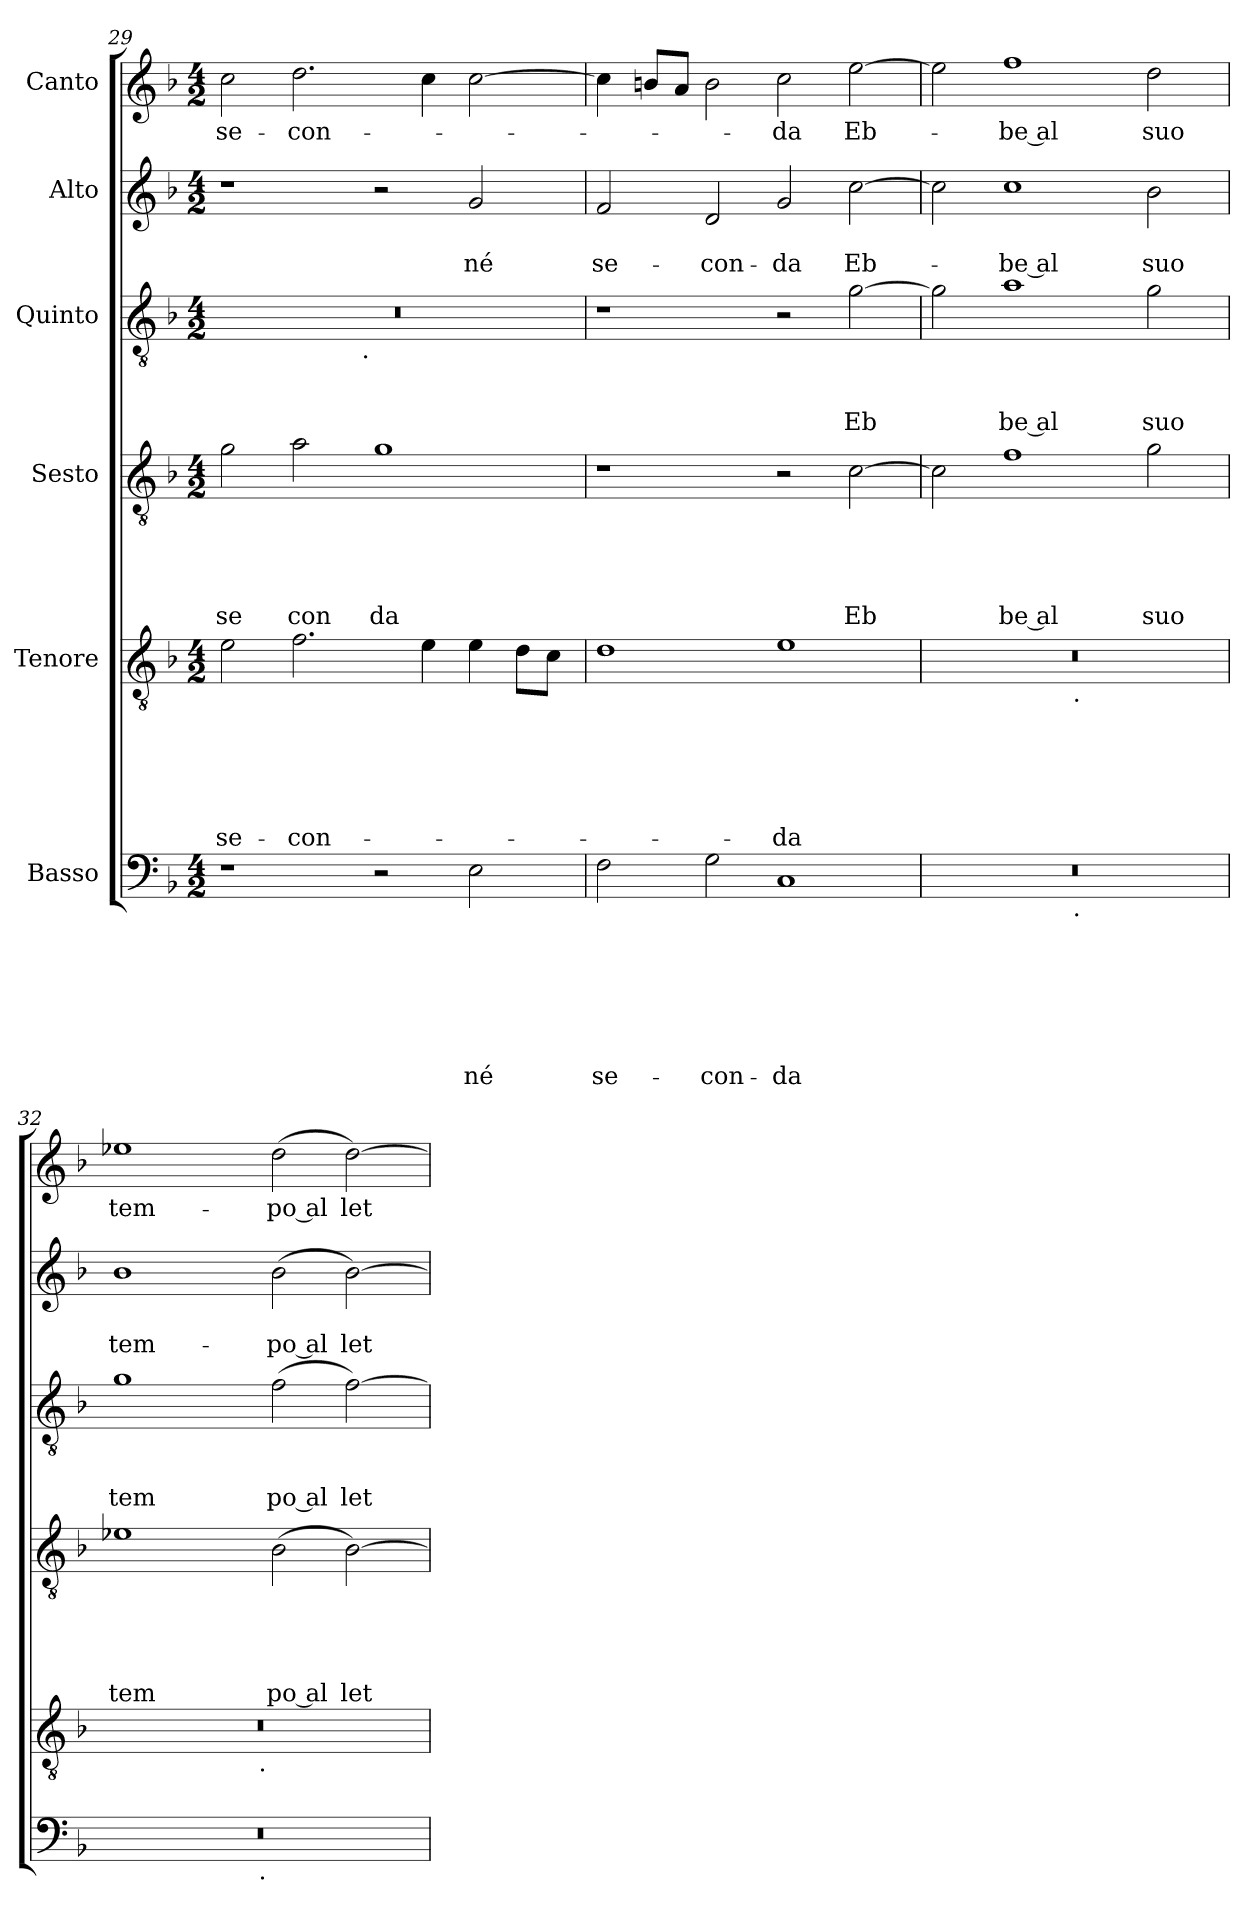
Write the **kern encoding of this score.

**kern	**text	**text	**text	**text	**text	**text	**text	**kern	**text	**text	**text	**text	**text	**text	**kern	**text	**text	**text	**text	**text	**kern	**text	**text	**text	**kern	**text	**text	**kern	**text
*part6	*part6	*part6	*part6	*part6	*part6	*part6	*part6	*part5	*part5	*part5	*part5	*part5	*part5	*part5	*part4	*part4	*part4	*part4	*part4	*part4	*part3	*part3	*part3	*part3	*part2	*part2	*part2	*part1	*part1
*staff6	*staff6	*staff6	*staff6	*staff6	*staff6	*staff6	*staff6	*staff5	*staff5	*staff5	*staff5	*staff5	*staff5	*staff5	*staff4	*staff4	*staff4	*staff4	*staff4	*staff4	*staff3	*staff3	*staff3	*staff3	*staff2	*staff2	*staff2	*staff1	*staff1
*I"Basso	*	*	*	*	*	*	*	*I"Tenore	*	*	*	*	*	*	*I"Sesto	*	*	*	*	*	*I"Quinto	*	*	*	*I"Alto	*	*	*I"Canto	*
*clefF4	*	*	*	*	*	*	*	*clefGv2	*	*	*	*	*	*	*clefGv2	*	*	*	*	*	*clefGv2	*	*	*	*clefG2	*	*	*clefG2	*
*ITrd-3c-5	*	*	*	*	*	*	*	*ITrd-3c-5	*	*	*	*	*	*	*	*	*	*	*	*	*ITrd-3c-5	*	*	*	*ITrd-3c-5	*	*	*ITrd-3c-5	*
*k[b-e-]	*	*	*	*	*	*	*	*k[b-e-]	*	*	*	*	*	*	*k[b-]	*	*	*	*	*	*k[b-e-]	*	*	*	*k[b-e-]	*	*	*k[b-e-]	*
*B-:	*	*	*	*	*	*	*	*B-:	*	*	*	*	*	*	*F:	*	*	*	*	*	*B-:	*	*	*	*B-:	*	*	*B-:	*
*M4/2	*	*	*	*	*	*	*	*M4/2	*	*	*	*	*	*	*M4/2	*	*	*	*	*	*M4/2	*	*	*	*M4/2	*	*	*M4/2	*
=29	=29	=29	=29	=29	=29	=29	=29	=29	=29	=29	=29	=29	=29	=29	=29	=29	=29	=29	=29	=29	=29	=29	=29	=29	=29	=29	=29	=29	=29
!	!	!	!	!	!	!	!	!	!	!	!	!	!	!LO:LY:b	!	!	!	!	!	!LO:LY:b	!	!	!	!	!	!	!	!	!LO:LY:b
*	*	*	*	*	*	*	*	*	*	*	*	*	*	*	*	*	*	*	*	*	*^	*	*	*	*	*	*	*	*
1r	.	.	.	.	.	.	.	2a\	.	.	.	.	.	se-	2g\	.	.	.	.	se	0r	2ryy	.	.	.	1r	.	.	2ff\	se-
!	!	!	!	!	!	!	!	!	!	!	!	!	!	!LO:LY:b	!	!	!	!	!	!LO:LY:b	!	!	!	!	!	!	!	!	!	!LO:LY:b
.	.	.	.	.	.	.	.	2.b-\	.	.	.	.	.	-con-	2a\	.	.	.	.	con	.	4...ryy	.	.	.	.	.	.	2.gg\	-con-
!	!	!	!	!	!	!	!	!	!	!	!	!	!	!	!	!	!	!	!	!	!	!LO:TX:b:t=.	!	!	!	!	!	!	!	!
.	.	.	.	.	.	.	.	.	.	.	.	.	.	.	.	.	.	.	.	.	.	1ryy	.	.	.	.	.	.	.	.
!	!	!	!	!	!	!	!	!	!	!	!	!	!	!	!	!	!	!	!	!LO:LY:b	!	!	!	!	!	!	!	!	!	!
2r	.	.	.	.	.	.	.	.	.	.	.	.	.	.	1g	.	.	.	.	da	.	.	.	.	.	2r	.	.	.	.
.	.	.	.	.	.	.	.	4a\	.	.	.	.	.	.	.	.	.	.	.	.	.	.	.	.	.	.	.	.	4ff\	.
!	!	!	!	!	!	!	!LO:LY:b	!	!	!	!	!	!	!	!	!	!	!	!	!	!	!	!	!	!	!	!	!LO:LY:b	!	!
2A\	.	.	.	.	.	.	né	4a\	.	.	.	.	.	.	.	.	.	.	.	.	.	.	.	.	.	2cc/	.	né	[>2ff\	.
.	.	.	.	.	.	.	.	8g\L	.	.	.	.	.	.	.	.	.	.	.	.	.	.	.	.	.	.	.	.	.	.
.	.	.	.	.	.	.	.	8f\J	.	.	.	.	.	.	.	.	.	.	.	.	.	.	.	.	.	.	.	.	.	.
.	.	.	.	.	.	.	.	.	.	.	.	.	.	.	.	.	.	.	.	.	.	32ryy	.	.	.	.	.	.	.	.
=30	=30	=30	=30	=30	=30	=30	=30	=30	=30	=30	=30	=30	=30	=30	=30	=30	=30	=30	=30	=30	=30	=30	=30	=30	=30	=30	=30	=30	=30	=30
!	!	!	!	!	!	!	!LO:LY:b	!	!	!	!	!	!	!	!	!	!	!	!	!	!	!	!	!	!	!	!	!LO:LY:b	!	!
*	*	*	*	*	*	*	*	*	*	*	*	*	*	*	*	*	*	*	*	*	*v	*v	*	*	*	*	*	*	*	*
2B-\	.	.	.	.	.	.	se-	1g	.	.	.	.	.	.	1r	.	.	.	.	.	1r	.	.	.	2b-/	.	se-	4ff\]	.
.	.	.	.	.	.	.	.	.	.	.	.	.	.	.	.	.	.	.	.	.	.	.	.	.	.	.	.	8een/L	.
.	.	.	.	.	.	.	.	.	.	.	.	.	.	.	.	.	.	.	.	.	.	.	.	.	.	.	.	8dd/J	.
!	!	!	!	!	!	!	!LO:LY:b	!	!	!	!	!	!	!	!	!	!	!	!	!	!	!	!	!	!	!	!LO:LY:b	!	!
2c\	.	.	.	.	.	.	-con-	.	.	.	.	.	.	.	.	.	.	.	.	.	.	.	.	.	2g/	.	-con-	2ee\	.
!	!	!	!	!	!	!	!LO:LY:b	!	!	!	!	!	!	!LO:LY:b	!	!	!	!	!	!	!	!	!	!	!	!	!LO:LY:b	!	!LO:LY:b
1F	.	.	.	.	.	.	-da	1a	.	.	.	.	.	-da	2r	.	.	.	.	.	2r	.	.	.	2cc/	.	-da	2ff\	-da
!	!	!	!	!	!	!	!	!	!	!	!	!	!	!	!	!	!	!	!	!LO:LY:b	!	!	!	!LO:LY:b	!	!	!LO:LY:b	!	!LO:LY:b
.	.	.	.	.	.	.	.	.	.	.	.	.	.	.	[>2c\	.	.	.	.	Eb	[>2cc\	.	.	Eb	[>2ff\	.	Eb-	[>2aa\	Eb-
=31	=31	=31	=31	=31	=31	=31	=31	=31	=31	=31	=31	=31	=31	=31	=31	=31	=31	=31	=31	=31	=31	=31	=31	=31	=31	=31	=31	=31	=31
*^	*	*	*	*	*	*	*	*^	*	*	*	*	*	*	*	*	*	*	*	*	*	*	*	*	*	*	*	*	*
0r	2ryy	.	.	.	.	.	.	.	0r	2ryy	.	.	.	.	.	.	2c\]	.	.	.	.	.	2cc\]	.	.	.	2ff\]	.	.	2aa\]	.
!	!	!	!	!	!	!	!	!	!	!	!	!	!	!	!	!	!	!	!	!	!	!LO:LY:b:rj	!	!	!	!LO:LY:b:rj	!	!	!LO:LY:b:rj	!	!LO:LY:b:rj
.	4...ryy	.	.	.	.	.	.	.	.	4...ryy	.	.	.	.	.	.	1f	.	.	.	.	be al	1dd	.	.	be al	1ff	.	-be al	1bb-	-be al
!	!	!	!	!	!	!	!	!	!	!LO:TX:b:t=.	!	!	!	!	!	!	!	!	!	!	!	!	!	!	!	!	!	!	!	!	!
!	!LO:TX:b:t=.	!	!	!	!	!	!	!	!	!	!	!	!	!	!	!	!	!	!	!	!	!	!	!	!	!	!	!	!	!	!
.	1ryy	.	.	.	.	.	.	.	.	1ryy	.	.	.	.	.	.	.	.	.	.	.	.	.	.	.	.	.	.	.	.	.
!	!	!	!	!	!	!	!	!	!	!	!	!	!	!	!	!	!	!	!	!	!	!LO:LY:b	!	!	!	!LO:LY:b	!	!	!LO:LY:b	!	!LO:LY:b
.	.	.	.	.	.	.	.	.	.	.	.	.	.	.	.	.	2g\	.	.	.	.	suo	2cc\	.	.	suo	2ee-\	.	suo	2gg\	suo
.	32ryy	.	.	.	.	.	.	.	.	32ryy	.	.	.	.	.	.	.	.	.	.	.	.	.	.	.	.	.	.	.	.	.
=32	=32	=32	=32	=32	=32	=32	=32	=32	=32	=32	=32	=32	=32	=32	=32	=32	=32	=32	=32	=32	=32	=32	=32	=32	=32	=32	=32	=32	=32	=32	=32
!	!	!	!	!	!	!	!	!	!	!	!	!	!	!	!	!	!	!	!	!	!	!LO:LY:b	!	!	!	!LO:LY:b	!	!	!LO:LY:b	!	!LO:LY:b
0r	2ryy	.	.	.	.	.	.	.	0r	2ryy	.	.	.	.	.	.	1e-X	.	.	.	.	tem	1cc	.	.	tem	1ee-	.	tem-	1aa-X	tem-
.	4...ryy	.	.	.	.	.	.	.	.	4...ryy	.	.	.	.	.	.	.	.	.	.	.	.	.	.	.	.	.	.	.	.	.
!	!	!	!	!	!	!	!	!	!	!LO:TX:b:t=.	!	!	!	!	!	!	!	!	!	!	!	!	!	!	!	!	!	!	!	!	!
!	!LO:TX:b:t=.	!	!	!	!	!	!	!	!	!	!	!	!	!	!	!	!	!	!	!	!	!	!	!	!	!	!	!	!	!	!
.	1ryy	.	.	.	.	.	.	.	.	1ryy	.	.	.	.	.	.	.	.	.	.	.	.	.	.	.	.	.	.	.	.	.
!	!	!	!	!	!	!	!	!	!	!	!	!	!	!	!	!	!	!	!	!	!	!LO:LY:b:rj	!	!	!	!LO:LY:b:rj	!	!	!LO:LY:b:rj	!	!LO:LY:b:rj
.	.	.	.	.	.	.	.	.	.	.	.	.	.	.	.	.	(<2B-\	.	.	.	.	po al	(<2b-\	.	.	po al	(<2ee-\	.	-po al	(<2gg\	-po al
!	!	!	!	!	!	!	!	!	!	!	!	!	!	!	!	!	!	!	!	!	!	!LO:LY:b	!	!	!	!LO:LY:b	!	!	!LO:LY:b	!	!LO:LY:b
.	.	.	.	.	.	.	.	.	.	.	.	.	.	.	.	.	[>2B-\)	.	.	.	.	let	[>2b-\)	.	.	let	[>2ee-\)	.	let-	[>2gg\)	let-
.	32ryy	.	.	.	.	.	.	.	.	32ryy	.	.	.	.	.	.	.	.	.	.	.	.	.	.	.	.	.	.	.	.	.
*v	*v	*	*	*	*	*	*	*	*	*	*	*	*	*	*	*	*	*	*	*	*	*	*	*	*	*	*	*	*	*	*
*	*	*	*	*	*	*	*	*v	*v	*	*	*	*	*	*	*	*	*	*	*	*	*	*	*	*	*	*	*	*	*
=	=	=	=	=	=	=	=	=	=	=	=	=	=	=	=	=	=	=	=	=	=	=	=	=	=	=	=	=	=
*-	*-	*-	*-	*-	*-	*-	*-	*-	*-	*-	*-	*-	*-	*-	*-	*-	*-	*-	*-	*-	*-	*-	*-	*-	*-	*-	*-	*-	*-
